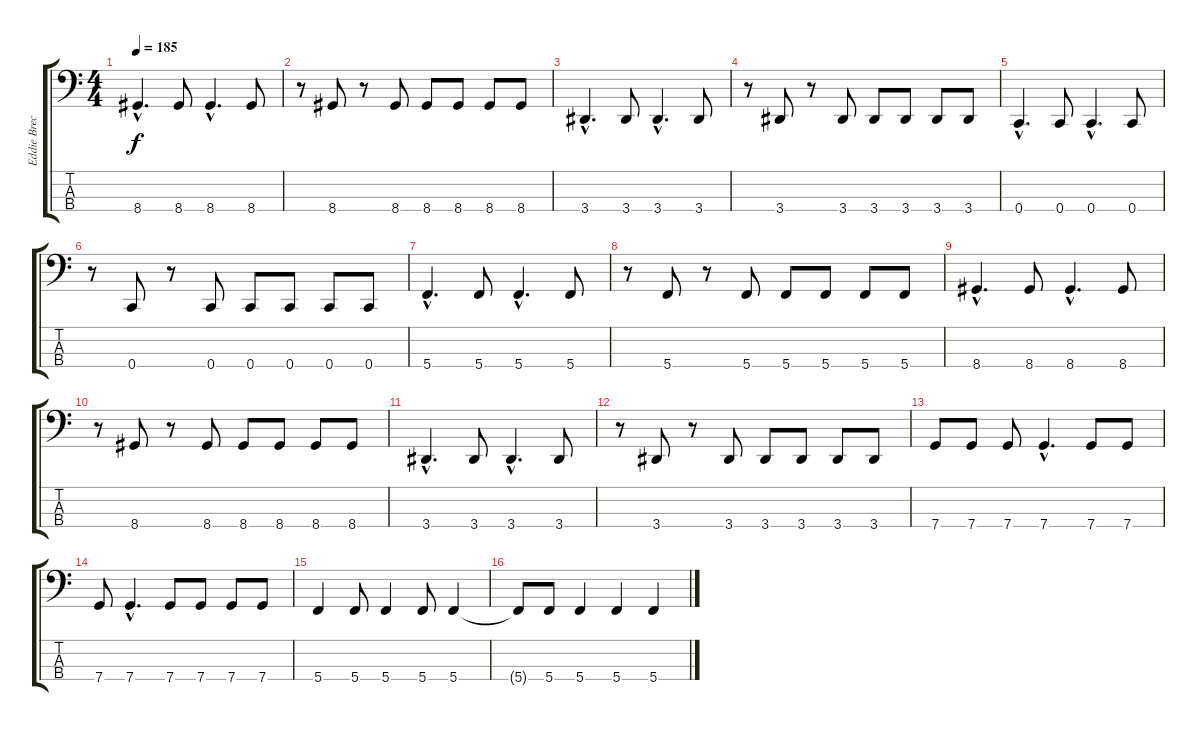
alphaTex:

\track ("Eddie Breckenridge (Bass)" "Eddie Brec") {instrument electricbassfinger}
\staff {score tabs}
\tuning (F2 C2 G1 C1) {hide}
\ts (4 4)
\tempo 185
\clef f4
\ks c
8.4{hac}.4{d dy f} 8.4.8 8.4{hac}.4{d} 8.4.8 |
r.8 8.4.8 r.8 8.4.8 8.4.8 8.4.8 8.4.8 8.4.8 |
3.4{hac}.4{d} 3.4.8 3.4{hac}.4{d} 3.4.8 |
r.8 3.4.8 r.8 3.4.8 3.4.8 3.4.8 3.4.8 3.4.8 |
0.4{hac}.4{d} 0.4.8 0.4{hac}.4{d} 0.4.8 |
r.8 0.4.8 r.8 0.4.8 0.4.8 0.4.8 0.4.8 0.4.8 |
5.4{hac}.4{d} 5.4.8 5.4{hac}.4{d} 5.4.8 |
r.8 5.4.8 r.8 5.4.8 5.4.8 5.4.8 5.4.8 5.4.8 |
8.4{hac}.4{d} 8.4.8 8.4{hac}.4{d} 8.4.8 |
r.8 8.4.8 r.8 8.4.8 8.4.8 8.4.8 8.4.8 8.4.8 |
3.4{hac}.4{d} 3.4.8 3.4{hac}.4{d} 3.4.8 |
r.8 3.4.8 r.8 3.4.8 3.4.8 3.4.8 3.4.8 3.4.8 |
7.4.8 7.4.8 7.4.8 7.4{hac}.4{d} 7.4.8 7.4.8 |
7.4.8 7.4{hac}.4{d} 7.4.8 7.4.8 7.4.8 7.4.8 |
5.4.4 5.4.8 5.4.4 5.4.8 5.4.4 |
5.4{t}.8 5.4.8 5.4.4 5.4.4 5.4{ss}.4
